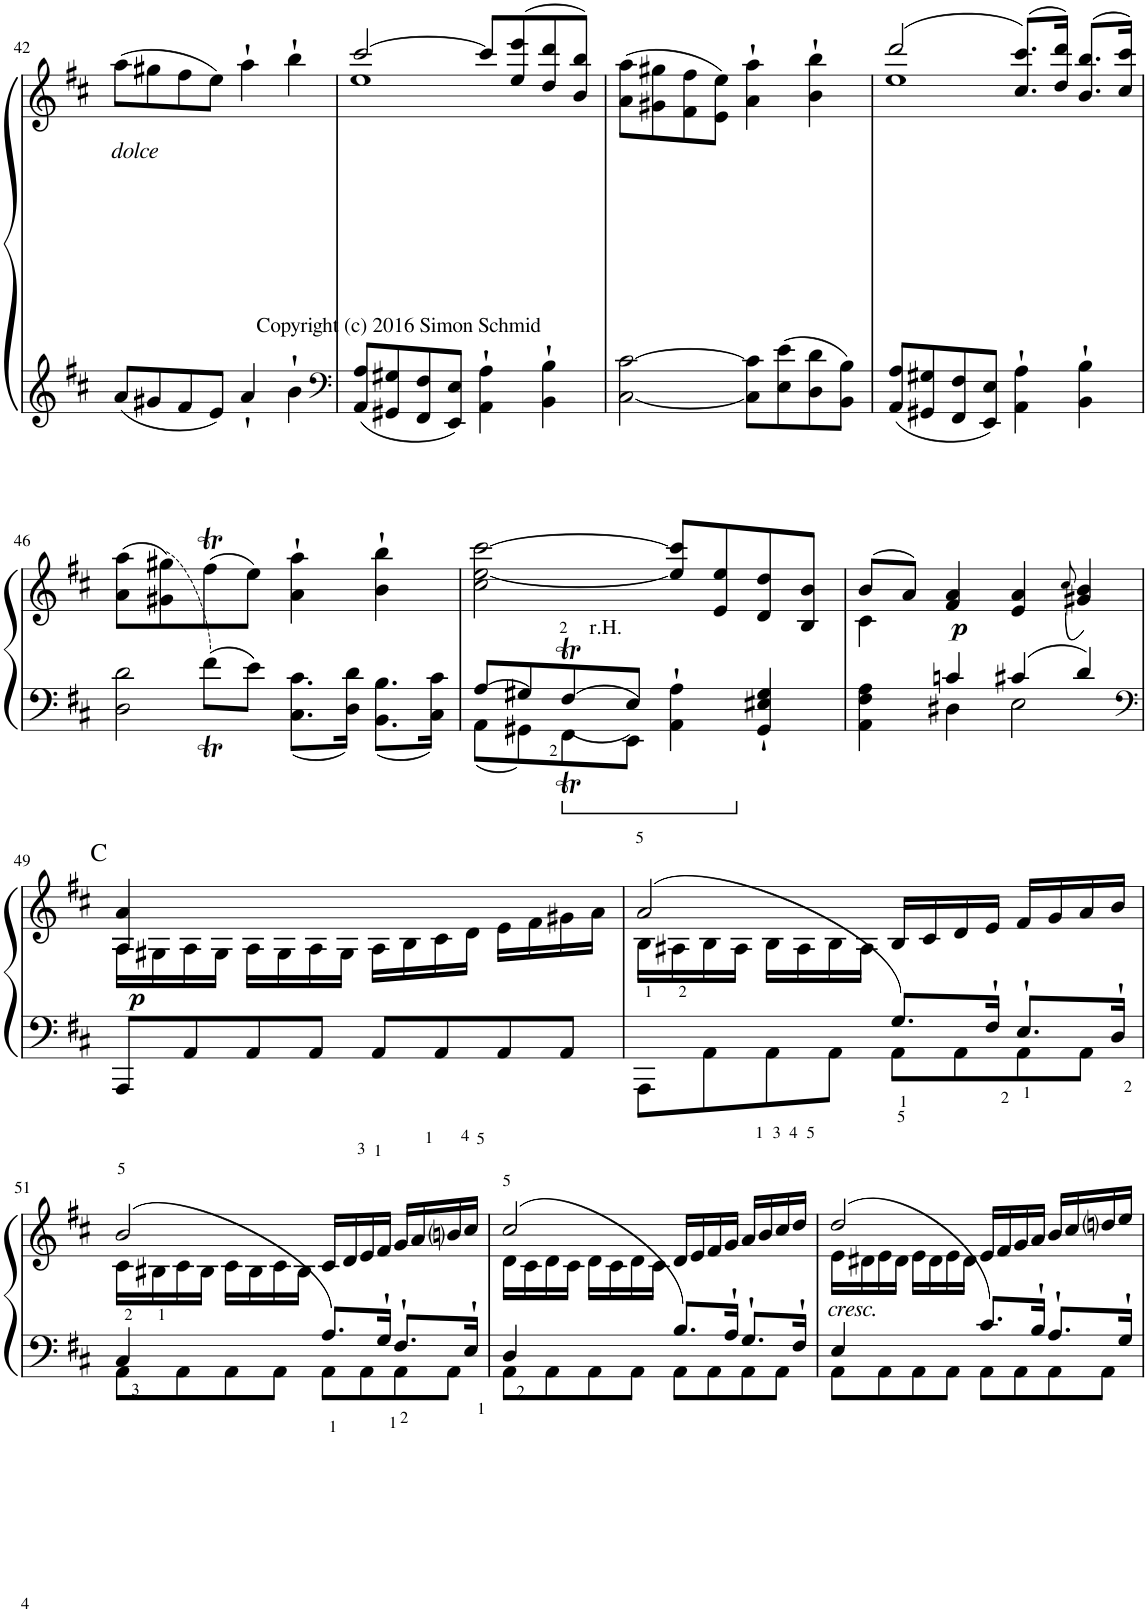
**kern	**kern	**dynam
*part1	*part1	*part1
*staff2	*staff1	*staff1/2
*I"Klavier	*	*
!!LO:PB:g=z
*clefG2	*clefG2	*
*k[f#c#]	*k[f#c#]	*
*M4/4	*M4/4	*
*met(c)	*met(c)	*
=42	=42	=42
!	!LO:TX:b:i:t=dolce	!
8a/L	(8aa\L	.
8g#X/	8gg#X\	.
8f#/	8ff#\	.
8e/J	8ee\J)	.
4a`/	4aa`\	.
4b`\	4bb`\	.
=43	=43	=43
*clefF4	*	*
*	*^	*
!	!LO:TX:b:t=Copyright (c) 2016 Simon Schmid	!	!
8AA/ 8A/L	[2ccc#/	1ee	.
8GG#X/ 8G#X/	.	.	.
8FF#/ 8F#/	.	.	.
8EE/ 8E/J	.	.	.
4AA\` 4A\`	8ccc#/L]	.	.
.	(8ee/ 8eee/	.	.
4BB\` 4B\`	8dd/ 8ddd/	.	.
.	8b/ 8bb/J)	.	.
*	*v	*v	*
=44	=44	=44
[2C#\ [2c#\	(8a\ 8aa\L	.
.	8g#X\ 8gg#X\	.
.	8f#\ 8ff#\	.
.	8e\ 8ee\J)	.
8C#\] 8c#\]L	4a\` 4aa\`	.
8E\ 8e\	.	.
8D\ 8d\	4b\` 4bb\`	.
8BB\ 8B\J	.	.
=45	=45	=45
*	*^	*
8AA/ 8A/L	(2ddd/	1ee	.
8GG#X/ 8G#X/	.	.	.
8FF#/ 8F#/	.	.	.
8EE/ 8E/J	.	.	.
4AA\` 4A\`	(8.cc#/ 8.ccc#/L)	.	.
.	16dd/ 16ddd/Jk)	.	.
4BB\` 4B\`	(8.b/ 8.bb/L	.	.
.	16cc#/ 16ccc#/Jk)	.	.
*	*v	*v	*
!!LO:LB:g=z
=46	=46	=46
*^	*	*
4ryy	2D\ 2d\	(8a\ 8aa\L	.
.	.	(8g#X\ 8gg#X\)	.
8f#t\L)	.	(8ff#t\	.
8e\J	.	8ee\J)	.
2ryy	8.C#\ 8.c#\L	4a\` 4aa\`	.
.	16D\ 16d\Jk	.	.
.	8.BB\ 8.B\L	4b\` 4bb\`	.
.	16C#\ 16c#\Jk	.	.
=47	=47	=47	=47
*^	*^	*	*
8A/L	8AA\L	4ryy	4ryy	2cc#\ [2ee\ [2ccc#\	.
8G#X/	8GG#X\	.	.	.	.
!LO:TX:a:t=r.H.	!	!	!	!	!
8F#t/	8FF#t\	32ryy	32ryy	.	.
.	.	32G#KLL	32GG#KLL	.	.
.	.	16F#JJ	16FF#JJ	.	.
8E/J	8EE\J	8ryy	8ryy	.	.
4AA\` 4A\`	2ryy	2ryy	2ryy	8ee/] 8ccc#/]L	.
.	.	.	.	8e/ 8ee/	.
4GG#/` 4E#X/` 4G#/`	.	.	.	8d/ 8dd/	.
.	.	.	.	8B/ 8b/J	.
*	*v	*v	*v	*	*
=48	=48	=48	=48
*	*	*^	*
4AA\ 4F#\ 4A\	4ryy	(8b/L	4c#\	.
.	.	8a/J)	.	.
!	!	!	!	!LO:DY:b
4cn/	4D#X\	4f#/ 4a/	2.ryy	p
4c#X/	2E\	4e/ 4a/	.	.
.	.	(8qcc#/	.	.
4d/	.	4g#X/ 4b/)	.	.
*v	*v	*	*	*
!!LO:LB:g=z	!!
=49	=49	=49	=49
*clefF4	*	*	*
!	!LO:TX:a:t=C	!	!
!	!	!	!LO:DY:b
8AAA/L	4A/ 4a/	16A\LL	p
.	.	16G#X\	.
8AA/	.	16A\	.
.	.	16G#\JJ	.
8AA/	4ryy	16A\LL	.
.	.	16G#\	.
8AA/J	.	16A\	.
.	.	16G#\JJ	.
8AA/L	2ryy	16A\LL	.
.	.	16B\	.
8AA/	.	16c#\	.
.	.	16d\JJ	.
8AA/	.	16e\LL	.
.	.	16f#\	.
8AA/J	.	16g#X\	.
.	.	16a\JJ	.
=50	=50	=50	=50
*^	*	*	*
2ryy	8AAA\L	(2a/	16B\LL	.
.	.	.	16A#X\	.
.	8AA\	.	16B\	.
.	.	.	16A#\JJ	.
.	8AA\	.	16B\LL	.
.	.	.	16A#\	.
.	8AA\J	.	16B\	.
.	.	.	16A#\JJ	.
8.G</L)	8AA<\L	2ryy	16B/LL	.
.	.	.	16c#/	.
.	8AA\	.	16d/	.
16F#<`/Jk	.	.	16e/JJ	.
8.E<`/L	8AA\	.	16f#/LL	.
.	.	.	16g/	.
.	8AA\J	.	16a/	.
16D<`/Jk	.	.	16b/JJ	.
!!LO:LB:g=z	!!
=51	=51	=51	=51	=51
4C#</	8AA\L	(2b/	16c#\LL	.
.	.	.	16B#X\	.
.	8AA\	.	16c#\	.
.	.	.	16B#\JJ	.
4ryy	8AA\	.	16c#\LL	.
.	.	.	16B#\	.
.	8AA\J	.	16c#\	.
.	.	.	16B#\JJ	.
8.A</L)	8AA\L	2ryy	16c#/LL	.
.	.	.	16d/	.
.	8AA\	.	16e/	.
16G<`/Jk	.	.	16f#/JJ	.
8.F#<`/L	8AA\	.	16g/LL	.
.	.	.	16a/	.
.	8AA\J	.	16bni/	.
16E<`/Jk	.	.	16cc#/JJ	.
=52	=52	=52	=52	=52
4D</	8AA\L	(2cc#/	16d\LL	.
.	.	.	16c#\	.
.	8AA\	.	16d\	.
.	.	.	16c#\JJ	.
4ryy	8AA\	.	16d\LL	.
.	.	.	16c#\	.
.	8AA\J	.	16d\	.
.	.	.	16c#\JJ	.
8.B/L)	8AA\L	2ryy	16d/LL	.
.	.	.	16e/	.
.	8AA\	.	16f#/	.
16A`/Jk	.	.	16g/JJ	.
8.G`/L	8AA\	.	16a/LL	.
.	.	.	16b/	.
.	8AA\J	.	16cc#/	.
16F#`/Jk	.	.	16dd/JJ	.
=53	=53	=53	=53	=53
!	!	!LO:TX:b:i:t=cresc.	!	!
4E/	8AA\L	(2dd/	16e\LL	.
.	.	.	16d#X\	.
.	8AA\	.	16e\	.
.	.	.	16d#\JJ	.
4ryy	8AA\	.	16e\LL	.
.	.	.	16d#\	.
.	8AA\J	.	16e\	.
.	.	.	16d#\JJ	.
8.c#/L)	8AA\L	2ryy	16e/LL	.
.	.	.	16f#/	.
.	8AA\	.	16g/	.
16B`/Jk	.	.	16a/JJ	.
8.A`/L	8AA\	.	16b/LL	.
.	.	.	16cc#/	.
.	8AA\J	.	16ddni/	.
16G`/Jk	.	.	16ee/JJ	.
*v	*v	*	*	*
*	*v	*v	*
=	=	=
*-	*-	*-
